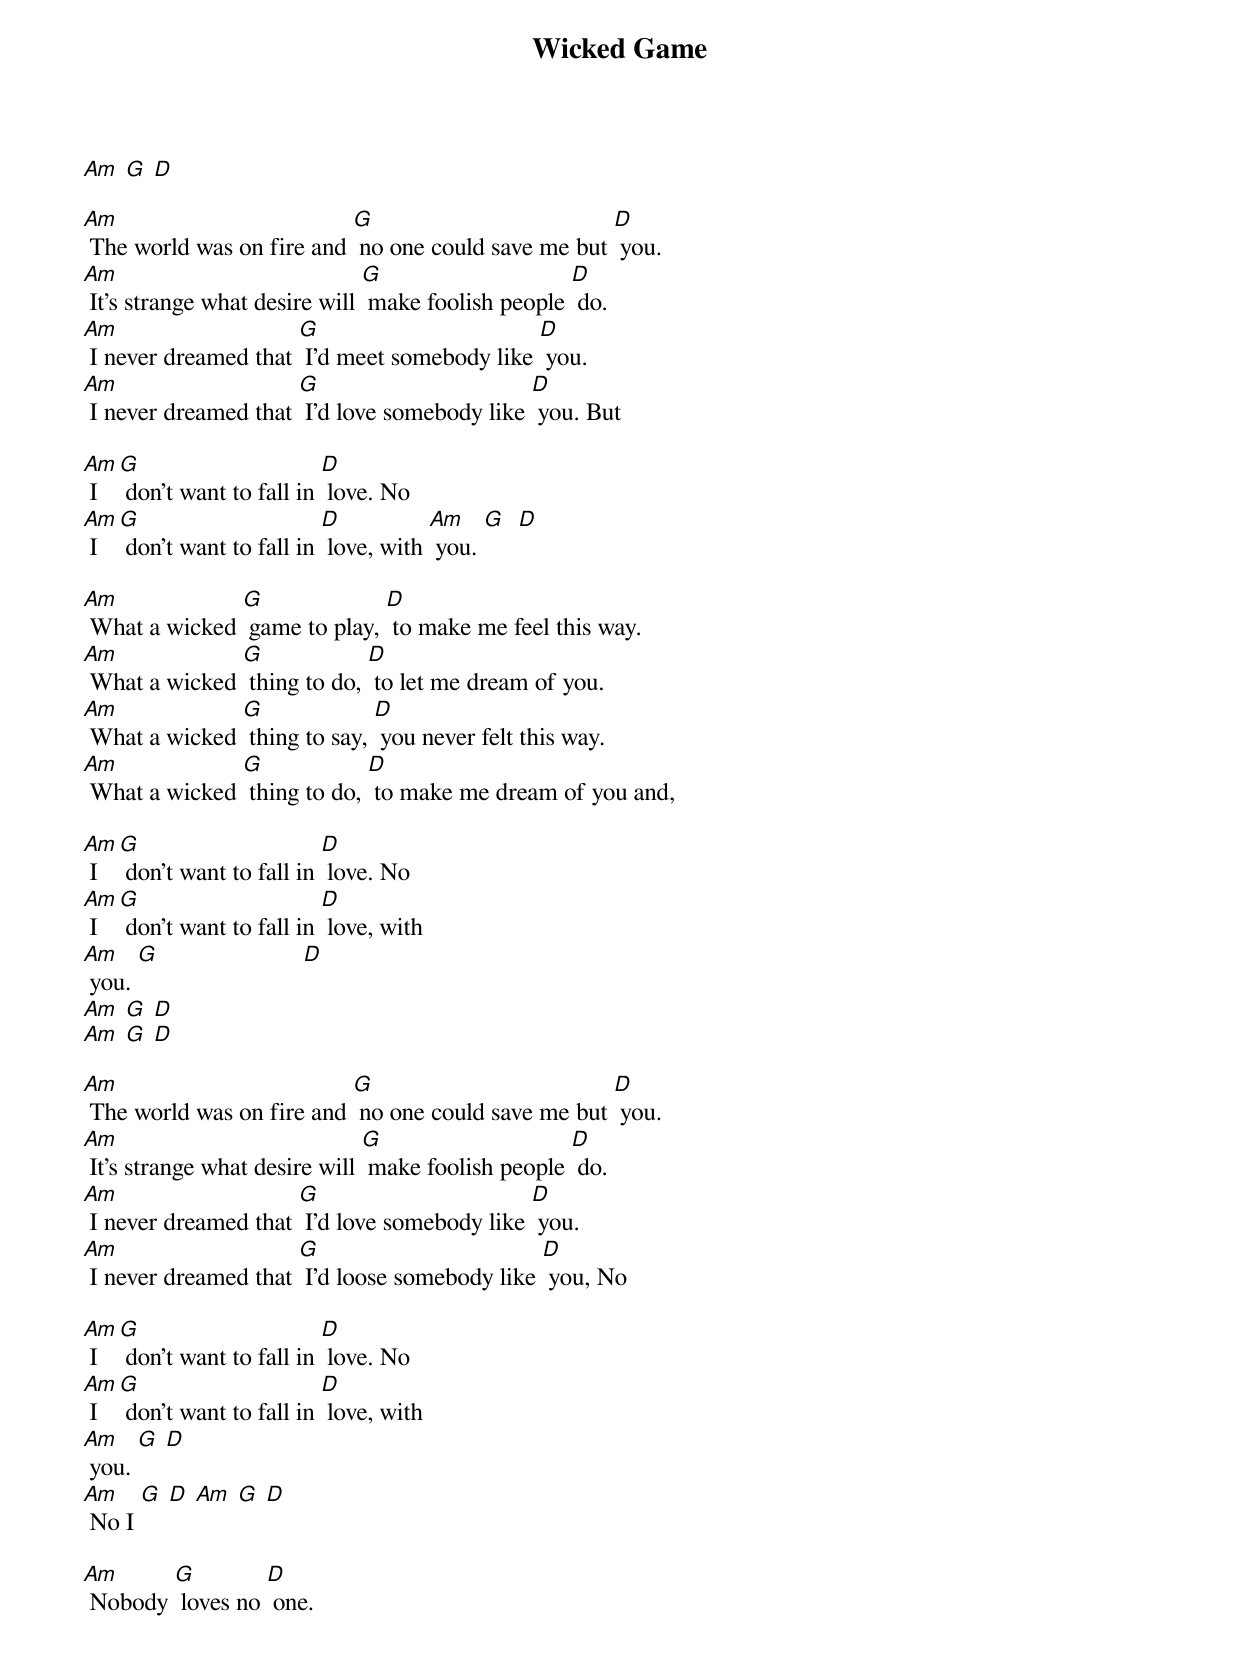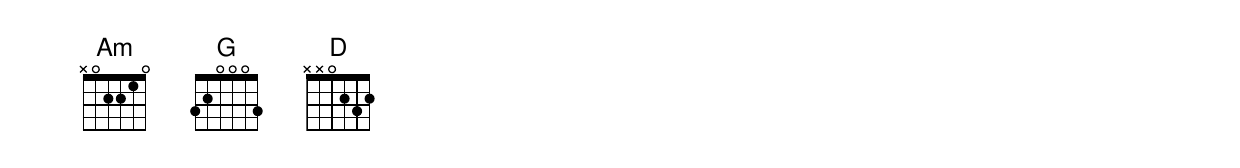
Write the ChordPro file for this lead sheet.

{t:Wicked Game}
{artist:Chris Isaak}
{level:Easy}
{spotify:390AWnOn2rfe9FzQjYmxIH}

{c: }
[Am] [G] [D]

[Am] The world was on fire and [G] no one could save me but [D] you.
[Am] It's strange what desire will [G] make foolish people [D] do.
[Am] I never dreamed that [G] I'd meet somebody like [D] you.
[Am] I never dreamed that [G] I'd love somebody like [D] you. But

[Am] I [G] don't want to fall in [D] love. No
[Am] I [G] don't want to fall in [D] love, with [Am] you. [G]  [D]

[Am] What a wicked [G] game to play, [D] to make me feel this way.
[Am] What a wicked [G] thing to do, [D] to let me dream of you.
[Am] What a wicked [G] thing to say, [D] you never felt this way.
[Am] What a wicked [G] thing to do, [D] to make me dream of you and,

[Am] I [G] don't want to fall in [D] love. No
[Am] I [G] don't want to fall in [D] love, with
[Am] you. [G]                       [D]
[Am] [G] [D]
[Am] [G] [D]

[Am] The world was on fire and [G] no one could save me but [D] you.
[Am] It's strange what desire will [G] make foolish people [D] do.
[Am] I never dreamed that [G] I'd love somebody like [D] you.
[Am] I never dreamed that [G] I'd loose somebody like [D] you, No

[Am] I [G] don't want to fall in [D] love. No
[Am] I [G] don't want to fall in [D] love, with
[Am] you. [G] [D]
[Am] No I [G] [D] [Am] [G] [D]

[Am] Nobody [G] loves no [D] one.
